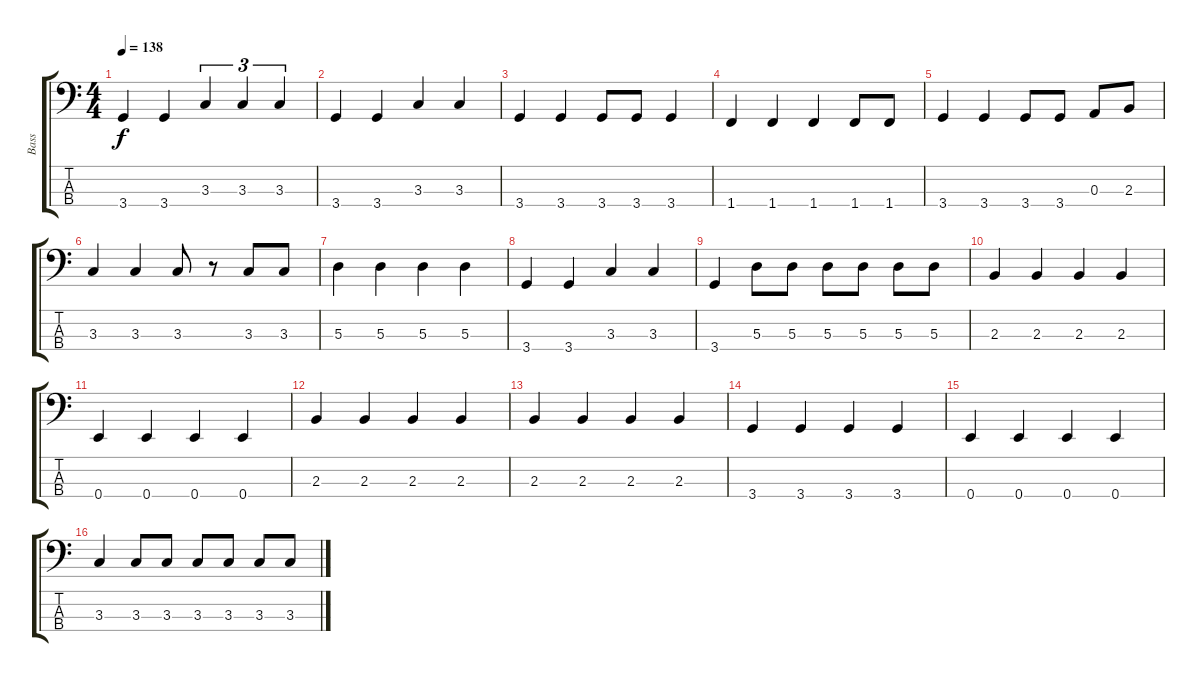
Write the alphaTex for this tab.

\track ("Bass" "Bass") {instrument electricbassfinger}
\staff {score tabs}
\tuning (G2 D2 A1 E1) {hide}
\ts (4 4)
\tempo 138
\clef f4
\ks c
3.4.4{dy f} 3.4.4 3.3.4{tu (3 2)} 3.3.4{tu (3 2)} 3.3.4{tu (3 2)} |
3.4.4 3.4.4 3.3.4 3.3.4 |
3.4.4 3.4.4 3.4.8 3.4.8 3.4.4 |
1.4.4 1.4.4 1.4.4 1.4.8 1.4.8 |
3.4.4 3.4.4 3.4.8 3.4.8 0.3.8 2.3.8 |
3.3.4 3.3.4 3.3.8 r.8 3.3.8 3.3.8 |
5.3.4 5.3.4 5.3.4 5.3.4 |
3.4.4 3.4.4 3.3.4 3.3.4 |
3.4.4 5.3.8 5.3.8 5.3.8 5.3.8 5.3.8 5.3.8 |
2.3.4 2.3.4 2.3.4 2.3.4 |
0.4.4 0.4.4 0.4.4 0.4.4 |
2.3.4 2.3.4 2.3.4 2.3.4 |
2.3.4 2.3.4 2.3.4 2.3.4 |
3.4.4 3.4.4 3.4.4 3.4.4 |
0.4.4 0.4.4 0.4.4 0.4.4 |
3.3.4 3.3.8 3.3.8 3.3.8 3.3.8 3.3.8 3.3.8
